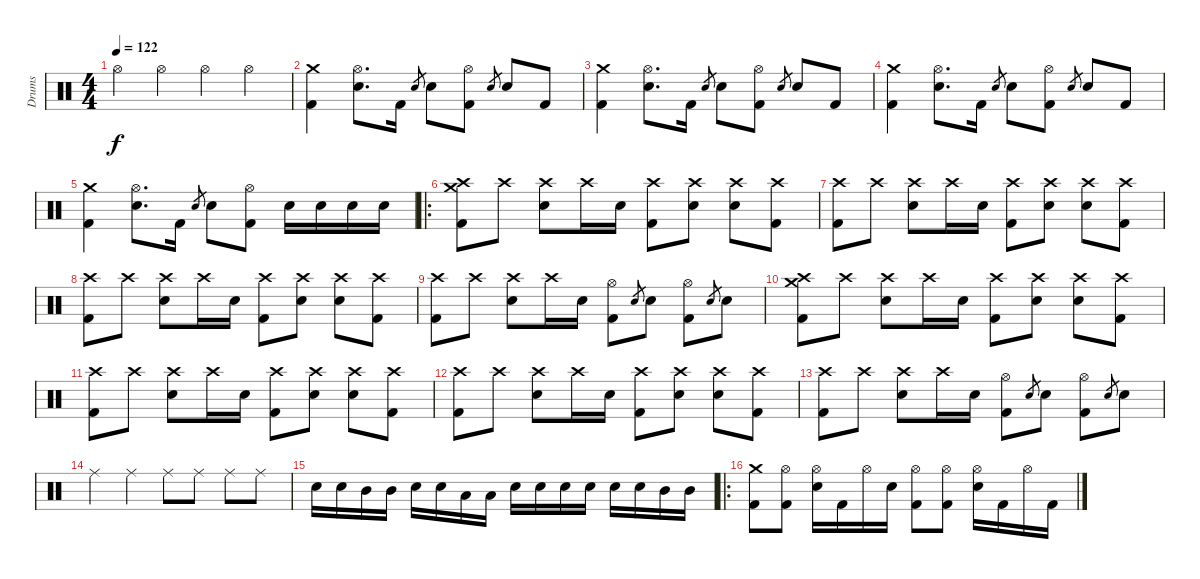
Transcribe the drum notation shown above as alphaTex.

\track ("Drums" "Drums") {instrument percussion}
\staff {score}
\articulation defaults
\ts (4 4)
\tempo 122
\clef neutral
\ks c "Hi-Hat (open)".4{dy f} "Hi-Hat (open)".4 "Hi-Hat (open)".4 "Hi-Hat (open)".4
|
("Crash medium (hit)" "Kick (hit) 2").4 ("Hi-Hat (open)" "Electric Snare (hit)").8{d} "Kick (hit) 2".16 "Electric Snare (hit)".8{gr} "Electric Snare (hit)".8 ("Hi-Hat (open)" "Kick (hit) 2").8 "Electric Snare (hit)".8{gr} "Electric Snare (hit)".8 "Kick (hit) 2".8 |
("Crash medium (hit)" "Kick (hit) 2").4 ("Hi-Hat (open)" "Electric Snare (hit)").8{d} "Kick (hit) 2".16 "Electric Snare (hit)".8{gr} "Electric Snare (hit)".8 ("Hi-Hat (open)" "Kick (hit) 2").8 "Electric Snare (hit)".8{gr} "Electric Snare (hit)".8 "Kick (hit) 2".8 |
("Crash medium (hit)" "Kick (hit) 2").4 ("Hi-Hat (open)" "Electric Snare (hit)").8{d} "Kick (hit) 2".16 "Electric Snare (hit)".8{gr} "Electric Snare (hit)".8 ("Hi-Hat (open)" "Kick (hit) 2").8 "Electric Snare (hit)".8{gr} "Electric Snare (hit)".8 "Kick (hit) 2".8 |
("Crash medium (hit)" "Kick (hit) 2").4 ("Hi-Hat (open)" "Electric Snare (hit)").8{d} "Kick (hit) 2".16 "Electric Snare (hit)".8{gr} "Electric Snare (hit)".8 ("Hi-Hat (open)" "Kick (hit) 2").8 "Electric Snare (hit)".16 "Electric Snare (hit)".16 "Electric Snare (hit)".16 "Electric Snare (hit)".16 |
\ro
("Crash medium (hit)" "Crash high (hit)" "Kick (hit) 2").8 "Crash high (hit)".8 ("Crash high (hit)" "Electric Snare (hit)").8 "Crash high (hit)".16 "Electric Snare (hit)".16 ("Crash high (hit)" "Kick (hit) 2").8 ("Crash high (hit)" "Electric Snare (hit)").8 ("Crash high (hit)" "Electric Snare (hit)").8 ("Crash high (hit)" "Kick (hit) 2").8 |
("Crash high (hit)" "Kick (hit) 2").8 "Crash high (hit)".8 ("Crash high (hit)" "Electric Snare (hit)").8 "Crash high (hit)".16 "Electric Snare (hit)".16 ("Crash high (hit)" "Kick (hit) 2").8 ("Crash high (hit)" "Electric Snare (hit)").8 ("Crash high (hit)" "Electric Snare (hit)").8 ("Crash high (hit)" "Kick (hit) 2").8 |
("Crash high (hit)" "Kick (hit) 2").8 "Crash high (hit)".8 ("Crash high (hit)" "Electric Snare (hit)").8 "Crash high (hit)".16 "Electric Snare (hit)".16 ("Crash high (hit)" "Kick (hit) 2").8 ("Crash high (hit)" "Electric Snare (hit)").8 ("Crash high (hit)" "Electric Snare (hit)").8 ("Crash high (hit)" "Kick (hit) 2").8 |
("Crash high (hit)" "Kick (hit) 2").8 "Crash high (hit)".8 ("Crash high (hit)" "Electric Snare (hit)").8 "Crash high (hit)".16 "Electric Snare (hit)".16 ("Hi-Hat (open)" "Kick (hit) 2").8 "Electric Snare (hit)".8{gr} "Electric Snare (hit)".8 ("Hi-Hat (open)" "Kick (hit) 2").8 "Electric Snare (hit)".8{gr} "Electric Snare (hit)".8 |
("Crash medium (hit)" "Crash high (hit)" "Kick (hit) 2").8 "Crash high (hit)".8 ("Crash high (hit)" "Electric Snare (hit)").8 "Crash high (hit)".16 "Electric Snare (hit)".16 ("Crash high (hit)" "Kick (hit) 2").8 ("Crash high (hit)" "Electric Snare (hit)").8 ("Crash high (hit)" "Electric Snare (hit)").8 ("Crash high (hit)" "Kick (hit) 2").8 |
("Crash high (hit)" "Kick (hit) 2").8 "Crash high (hit)".8 ("Crash high (hit)" "Electric Snare (hit)").8 "Crash high (hit)".16 "Electric Snare (hit)".16 ("Crash high (hit)" "Kick (hit) 2").8 ("Crash high (hit)" "Electric Snare (hit)").8 ("Crash high (hit)" "Electric Snare (hit)").8 ("Crash high (hit)" "Kick (hit) 2").8 |
("Crash high (hit)" "Kick (hit) 2").8 "Crash high (hit)".8 ("Crash high (hit)" "Electric Snare (hit)").8 "Crash high (hit)".16 "Electric Snare (hit)".16 ("Crash high (hit)" "Kick (hit) 2").8 ("Crash high (hit)" "Electric Snare (hit)").8 ("Crash high (hit)" "Electric Snare (hit)").8 ("Crash high (hit)" "Kick (hit) 2").8 |
("Crash high (hit)" "Kick (hit) 2").8 "Crash high (hit)".8 ("Crash high (hit)" "Electric Snare (hit)").8 "Crash high (hit)".16 "Electric Snare (hit)".16 ("Hi-Hat (open)" "Kick (hit) 2").8 "Electric Snare (hit)".8{gr} "Electric Snare (hit)".8 ("Hi-Hat (open)" "Kick (hit) 2").8 "Electric Snare (hit)".8{gr} "Electric Snare (hit)".8 |
"Ride (middle)".4 "Ride (middle)".4 "Ride (middle)".8 "Ride (middle)".8 "Ride (middle)".8 "Ride (middle)".8 |
"Electric Snare (hit)".16 "Electric Snare (hit)".16 "Mid Tom (hit)".16 "Mid Tom (hit)".16 "Electric Snare (hit)".16 "Electric Snare (hit)".16 "Low Tom (hit)".16 "Low Tom (hit)".16 "Electric Snare (hit)".16 "Electric Snare (hit)".16 "Electric Snare (hit)".16 "Electric Snare (hit)".16 "Electric Snare (hit)".16 "Electric Snare (hit)".16 "Mid Tom (hit)".16 "Mid Tom (hit)".16 |
\ro
("Crash medium (hit)" "Kick (hit) 2").8 ("Hi-Hat (open)" "Kick (hit) 2").8 ("Hi-Hat (open)" "Electric Snare (hit)").16 "Kick (hit) 2".16 "Hi-Hat (open)".16 "Electric Snare (hit)".16 ("Hi-Hat (open)" "Kick (hit) 2").8 ("Hi-Hat (open)" "Kick (hit) 2").8 ("Hi-Hat (open)" "Electric Snare (hit)").16 "Kick (hit) 2".16 "Hi-Hat (open)".16 "Kick (hit) 2".16
